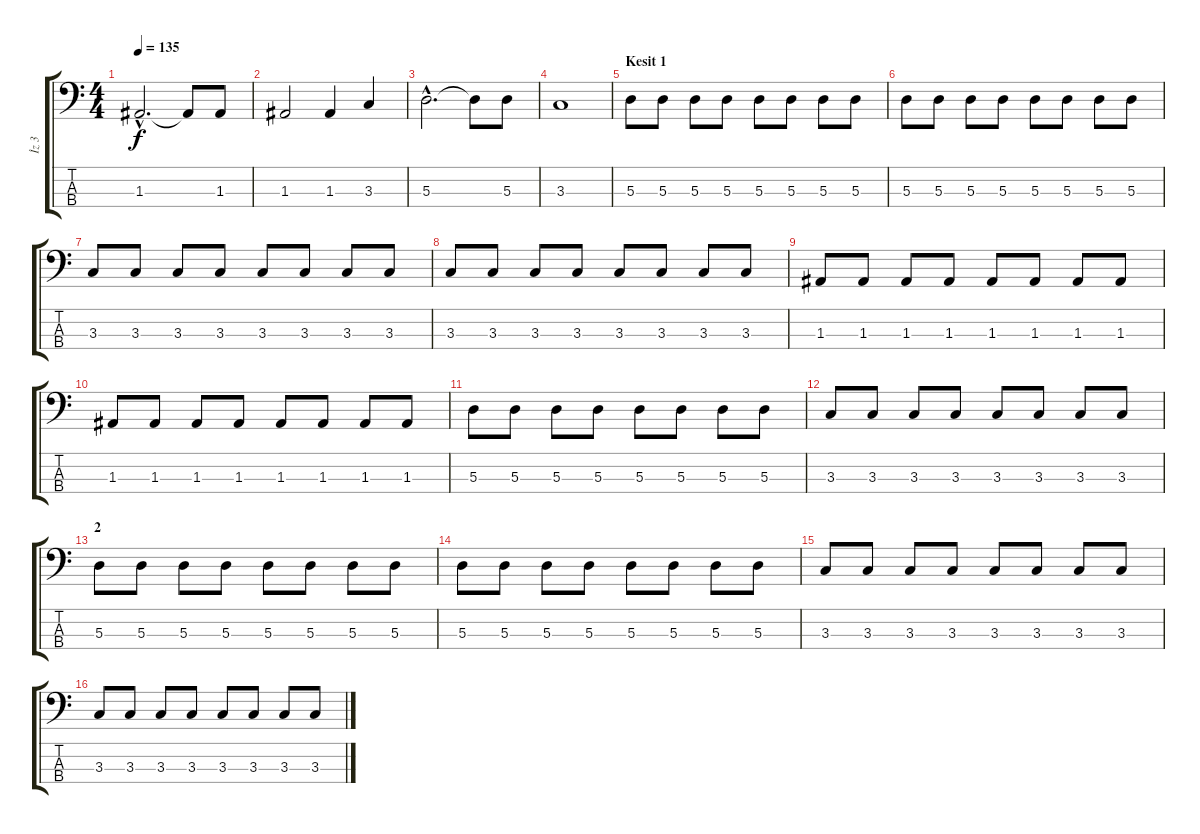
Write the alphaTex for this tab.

\track ("İz 3" "İz 3") {instrument electricbasspick}
\staff {score tabs}
\tuning (G2 D2 A1 E1) {hide}
\ts (4 4)
\tempo 135
\clef f4
\ks c
1.3{hac}.2{d dy f} 1.3{t}.8 1.3.8 |
1.3.2 1.3.4 3.3.4 |
5.3{hac}.2{d} 5.3{t}.8 5.3.8 |
3.3.1 |
\section ("" "Kesit 1")
5.3.8 5.3.8 5.3.8 5.3.8 5.3.8 5.3.8 5.3.8 5.3.8 |
5.3.8 5.3.8 5.3.8 5.3.8 5.3.8 5.3.8 5.3.8 5.3.8 |
3.3.8 3.3.8 3.3.8 3.3.8 3.3.8 3.3.8 3.3.8 3.3.8 |
3.3.8 3.3.8 3.3.8 3.3.8 3.3.8 3.3.8 3.3.8 3.3.8 |
1.3.8 1.3.8 1.3.8 1.3.8 1.3.8 1.3.8 1.3.8 1.3.8 |
1.3.8 1.3.8 1.3.8 1.3.8 1.3.8 1.3.8 1.3.8 1.3.8 |
5.3.8 5.3.8 5.3.8 5.3.8 5.3.8 5.3.8 5.3.8 5.3.8 |
3.3.8 3.3.8 3.3.8 3.3.8 3.3.8 3.3.8 3.3.8 3.3.8 |
\section ("" "2")
5.3.8 5.3.8 5.3.8 5.3.8 5.3.8 5.3.8 5.3.8 5.3.8 |
5.3.8 5.3.8 5.3.8 5.3.8 5.3.8 5.3.8 5.3.8 5.3.8 |
3.3.8 3.3.8 3.3.8 3.3.8 3.3.8 3.3.8 3.3.8 3.3.8 |
3.3.8 3.3.8 3.3.8 3.3.8 3.3.8 3.3.8 3.3.8 3.3.8
